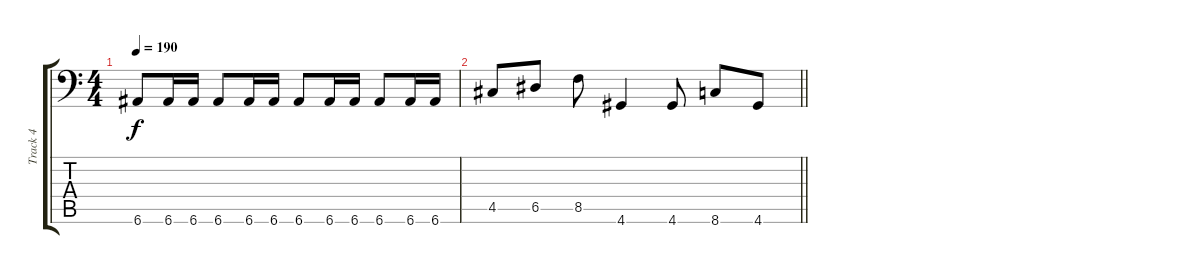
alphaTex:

\track ("Track 4" "Track 4") {instrument electricbasspick}
\staff {score tabs}
\tuning (E3 B2 G2 D2 A1 E1) {hide}
\ts (4 4)
\tempo 190
\clef f4
\ks c
6.6.8{dy f} 6.6.16 6.6.16 6.6.8 6.6.16 6.6.16 6.6.8 6.6.16 6.6.16 6.6.8 6.6.16 6.6.16 |
\barLineRight lightlight
4.5.8 6.5.8 8.5.8 4.6.4 4.6.8 8.6.8 4.6.8
